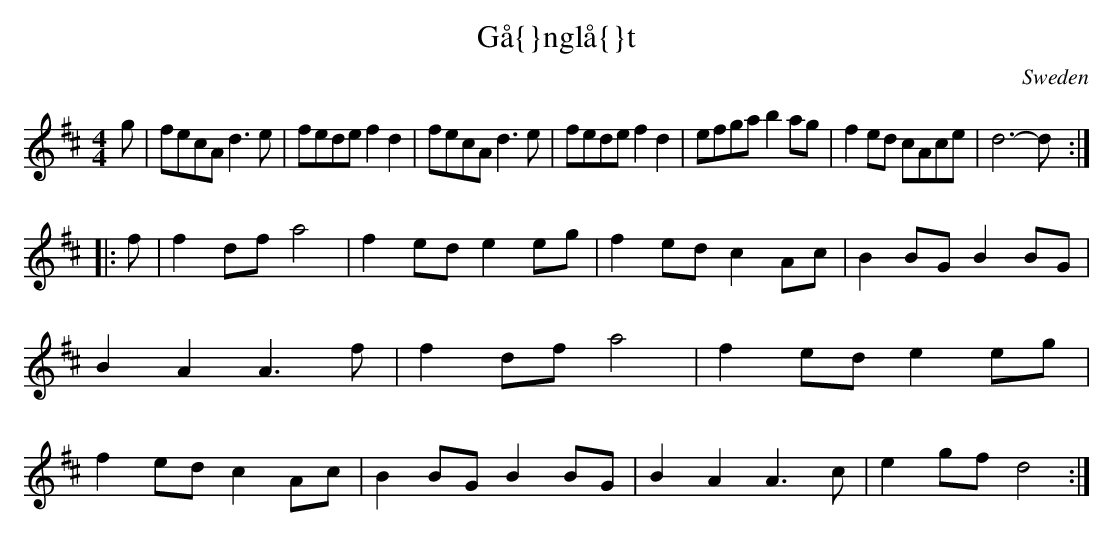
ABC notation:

X:1
T:G\aa{}ngl\aa{}t
O:Sweden
M:4/4
K:D
g|\
fecA d3e | fede f2d2 | fecA d3e | fede f2d2 |\
efga b2ag | f2ed cAce | d6-d :|
|: f | \
f2df a4 | f2ed e2eg | f2ed c2Ac | B2BG B2BG | \
B2A2 A3f | f2df a4 | f2ed e2eg | f2ed c2Ac | \
B2BG B2BG | B2A2 A3c | e2gf d4 :|
